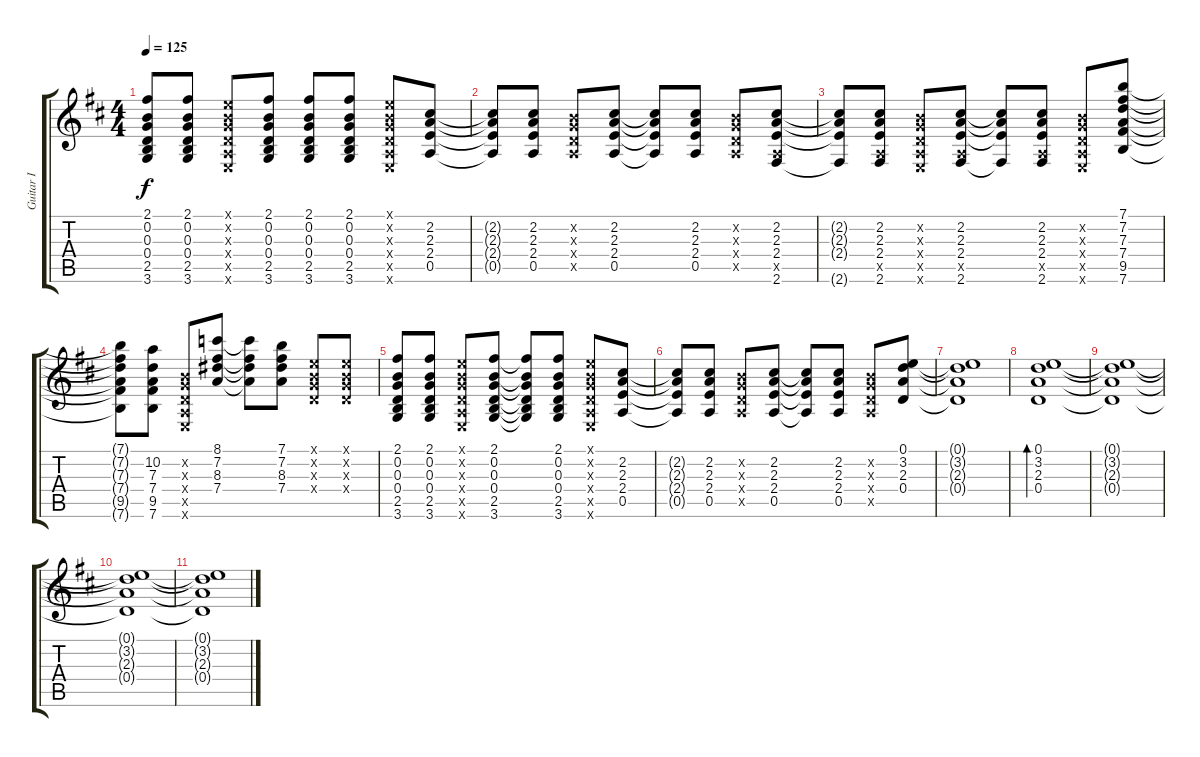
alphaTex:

\track ("Guitar I" "Guitar I") {instrument acousticguitarsteel}
\staff {score tabs}
\tuning (E4 B3 G3 D3 A2 E2) {hide}
\ts (4 4)
\tempo 125
\clef g2
\ks d
(2.1 0.2 0.3 0.4 2.5 3.6).8{dy f} (2.1 0.2 0.3 0.4 2.5 3.6).8 (0.1{x} 0.2{x} 0.3{x} 0.4{x} 0.5{x} 0.6{x}).8 (2.1 0.2 0.3 0.4 2.5 3.6).8 (2.1 0.2 0.3 0.4 2.5 3.6).8 (2.1 0.2 0.3 0.4 2.5 3.6).8 (0.1{x} 0.2{x} 0.3{x} 0.4{x} 0.5{x} 0.6{x}).8 (2.2 2.3 2.4 0.5).8 |
(2.2{t} 2.3{t} 2.4{t} 0.5{t}).8 (2.2 2.3 2.4 0.5).8 (0.2{x} 0.3{x} 0.4{x} 0.5{x}).8 (2.2 2.3 2.4 0.5).8 (2.2{t} 2.3{t} 2.4{t} 0.5{t}).8 (2.2 2.3 2.4 0.5).8 (0.2{x} 0.3{x} 0.4{x} 0.5{x}).8 (2.2 2.3 2.4 0.5{x} 2.6).8 |
(2.2{t} 2.3{t} 2.4{t} 2.6{t}).8 (2.2 2.3 2.4 0.5{x} 2.6).8 (0.2{x} 0.3{x} 0.4{x} 0.5{x} 0.6{x}).8 (2.2 2.3 2.4 0.5{x} 2.6).8 (2.2{t} 2.3{t} 2.4{t} 2.6{t}).8 (2.2 2.3 2.4 0.5{x} 2.6).8 (0.2{x} 0.3{x} 0.4{x} 0.5{x} 0.6{x}).8 (7.1 7.2 7.3 7.4 9.5 7.6).8 |
(7.1{t} 7.2{t} 7.3{t} 7.4{t} 9.5{t} 7.6{t}).8 (10.2 7.3 7.4 9.5 7.6).8 (0.2{x} 0.3{x} 0.4{x} 0.5{x} 0.6{x}).8 (8.1 7.2 8.3 7.4).8 (8.1{t} 7.2{t} 8.3{t} 7.4{t}).8 (7.1 7.2 8.3 7.4).8 (0.1{x} 0.2{x} 0.3{x} 0.4{x}).8 (0.1{x} 0.2{x} 0.3{x} 0.4{x}).8 |
(2.1 0.2 0.3 0.4 2.5 3.6).8 (2.1 0.2 0.3 0.4 2.5 3.6).8 (0.1{x} 0.2{x} 0.3{x} 0.4{x} 0.5{x} 0.6{x}).8 (2.1 0.2 0.3 0.4 2.5 3.6).8 (2.1{t} 0.2{t} 0.3{t} 0.4{t} 2.5{t} 3.6{t}).8 (2.1 0.2 0.3 0.4 2.5 3.6).8 (0.1{x} 0.2{x} 0.3{x} 0.4{x} 0.5{x} 0.6{x}).8 (2.2 2.3 2.4 0.5).8 |
(2.2{t} 2.3{t} 2.4{t} 0.5{t}).8 (2.2 2.3 2.4 0.5).8 (0.2{x} 0.3{x} 0.4{x} 0.5{x}).8 (2.2 2.3 2.4 0.5).8 (2.2{t} 2.3{t} 2.4{t} 0.5{t}).8 (2.2 2.3 2.4 0.5).8 (0.2{x} 0.3{x} 0.4{x} 0.5{x}).8 (0.1 3.2 2.3 0.4).8 |
(0.1{t} 3.2{t} 2.3{t} 0.4{t}).1 |
(0.1 3.2 2.3 0.4).1{bd 480 volume 0} |
(0.1{t} 3.2{t} 2.3{t} 0.4{t}).1 |
(0.1{t} 3.2{t} 2.3{t} 0.4{t}).1 |
(0.1{t} 3.2{t} 2.3{t} 0.4{t}).1
